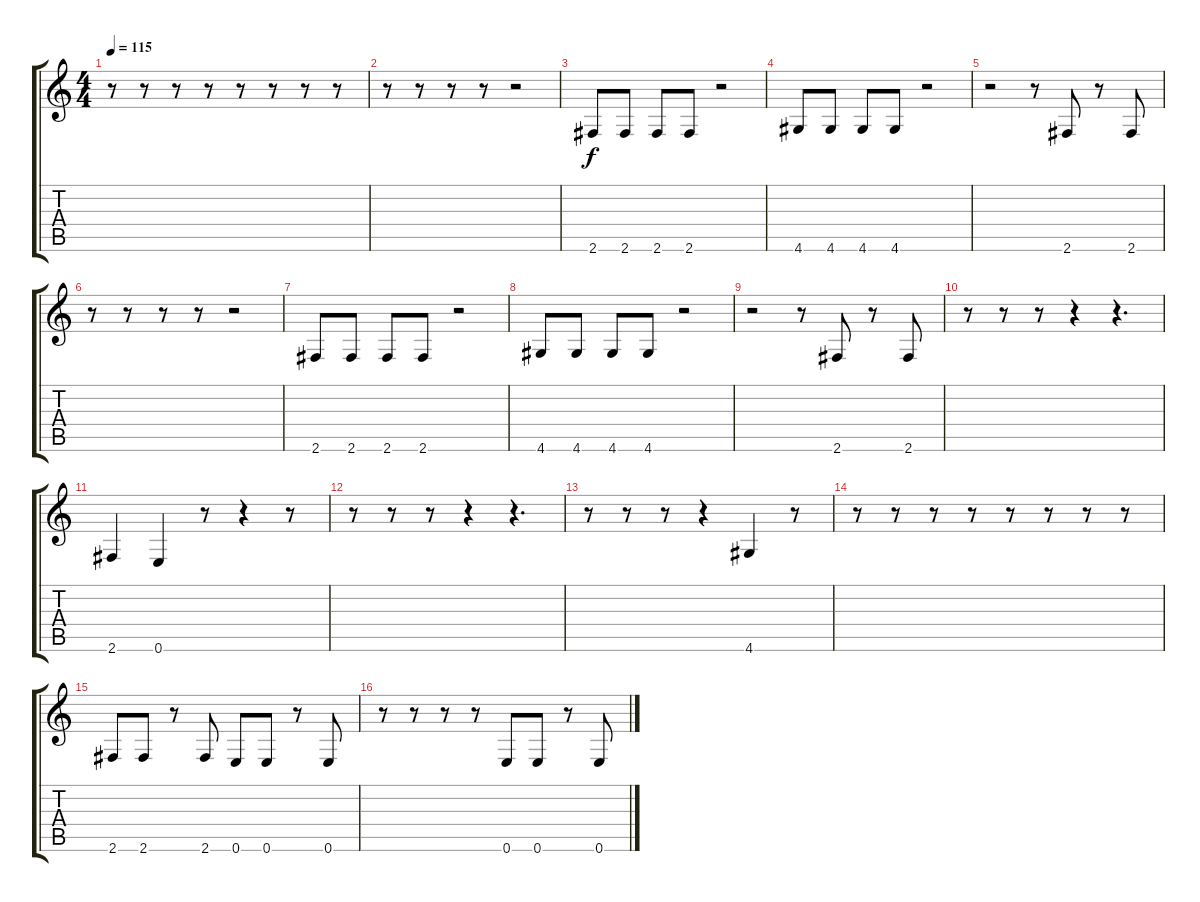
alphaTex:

\track "" {instrument synthbass1}
\staff {score tabs}
\tuning (E4 B3 G3 D3 A2 E2) {hide}
\ts (4 4)
\tempo 115
\clef g2
\ks c
r.8{dy f} r.8 r.8 r.8 r.8 r.8 r.8 r.8 |
r.8 r.8 r.8 r.8 r.2 |
2.6.8 2.6.8 2.6.8 2.6.8 r.2 |
4.6.8 4.6.8 4.6.8 4.6.8 r.2 |
r.2 r.8 2.6.8 r.8 2.6.8 |
r.8 r.8 r.8 r.8 r.2 |
2.6.8 2.6.8 2.6.8 2.6.8 r.2 |
4.6.8 4.6.8 4.6.8 4.6.8 r.2 |
r.2 r.8 2.6.8 r.8 2.6.8 |
r.8 r.8 r.8 r.4 r.4{d} |
2.6.4 0.6.4 r.8 r.4 r.8 |
r.8 r.8 r.8 r.4 r.4{d} |
r.8 r.8 r.8 r.4 4.6.4 r.8 |
r.8 r.8 r.8 r.8 r.8 r.8 r.8 r.8 |
2.6.8 2.6.8 r.8 2.6.8 0.6.8 0.6.8 r.8 0.6.8 |
r.8 r.8 r.8 r.8 0.6.8 0.6.8 r.8 0.6.8
